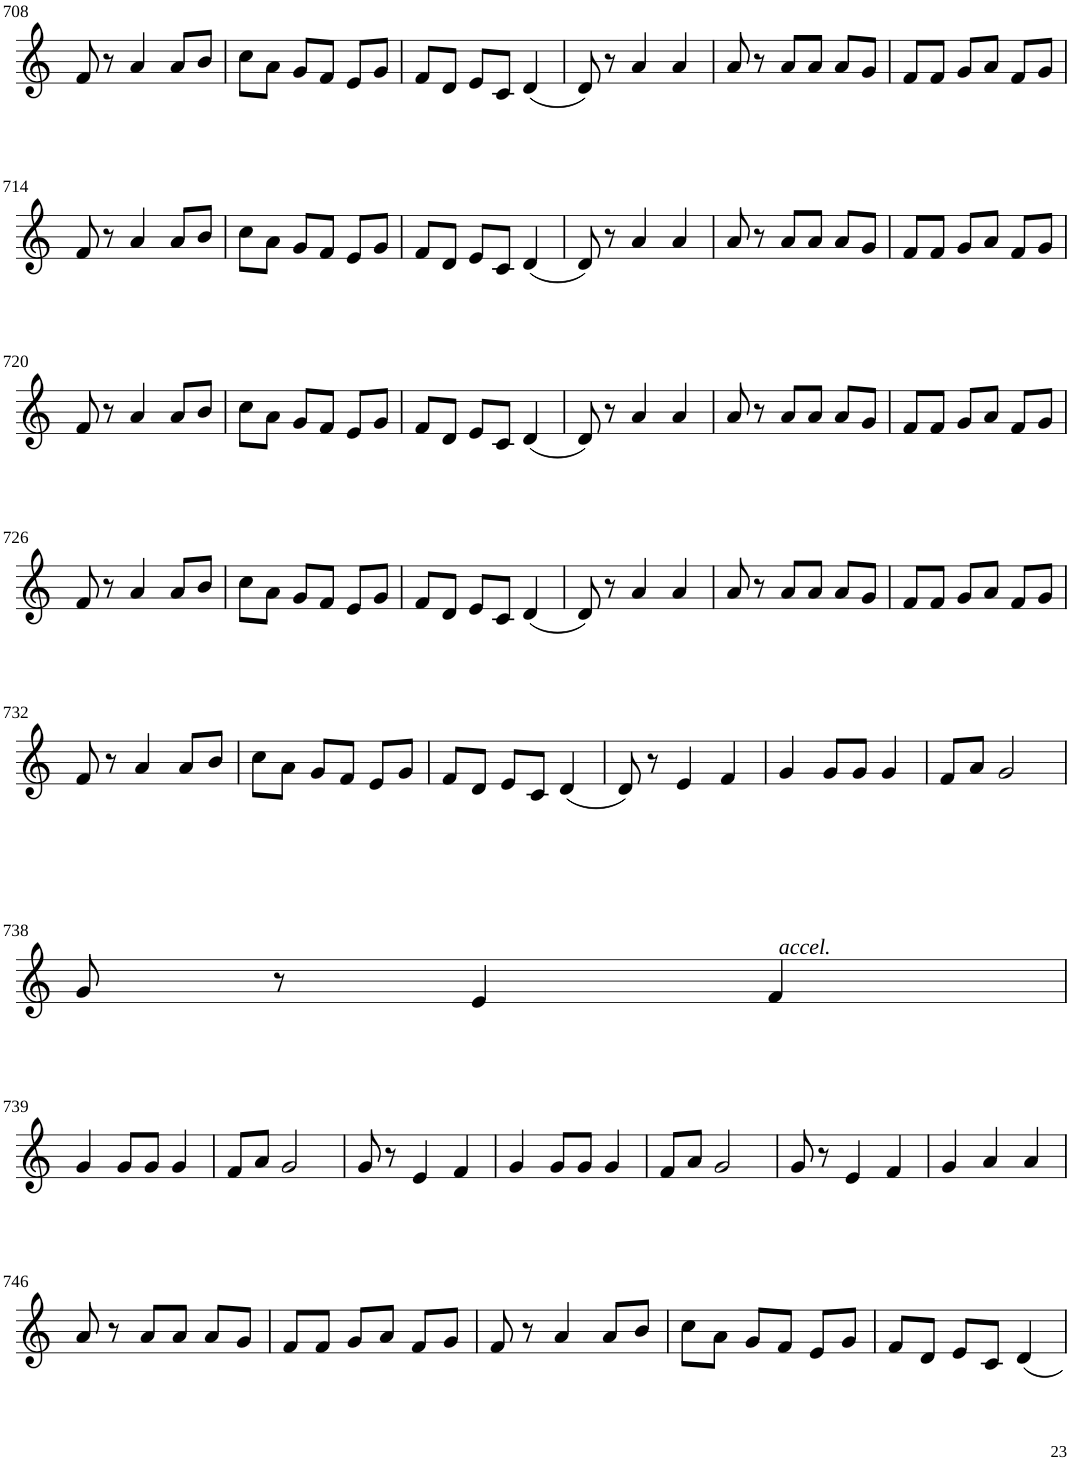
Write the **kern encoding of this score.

**kern
*part1
*staff1
*I"Violin
!!LO:PB:g=z
*clefG2
*k[]
*M3/4
=708
8f/
8r
4a/
8a/L
8b/J
=709
8cc\L
8a\J
8g/L
8f/J
8e/L
8g/J
=710
8f/L
8d/J
8e/L
8c/J
(4d/
=711
8d/)
8r
4a/
4a/
=712
8a/
8r
8a/L
8a/J
8a/L
8g/J
=713
8f/L
8f/J
8g/L
8a/J
8f/L
8g/J
!!LO:LB:g=z
=714
8f/
8r
4a/
8a/L
8b/J
=715
8cc\L
8a\J
8g/L
8f/J
8e/L
8g/J
=716
8f/L
8d/J
8e/L
8c/J
(4d/
=717
8d/)
8r
4a/
4a/
=718
8a/
8r
8a/L
8a/J
8a/L
8g/J
=719
8f/L
8f/J
8g/L
8a/J
8f/L
8g/J
!!LO:LB:g=z
=720
8f/
8r
4a/
8a/L
8b/J
=721
8cc\L
8a\J
8g/L
8f/J
8e/L
8g/J
=722
8f/L
8d/J
8e/L
8c/J
(4d/
=723
8d/)
8r
4a/
4a/
=724
8a/
8r
8a/L
8a/J
8a/L
8g/J
=725
8f/L
8f/J
8g/L
8a/J
8f/L
8g/J
!!LO:LB:g=z
=726
8f/
8r
4a/
8a/L
8b/J
=727
8cc\L
8a\J
8g/L
8f/J
8e/L
8g/J
=728
8f/L
8d/J
8e/L
8c/J
(4d/
=729
8d/)
8r
4a/
4a/
=730
8a/
8r
8a/L
8a/J
8a/L
8g/J
=731
8f/L
8f/J
8g/L
8a/J
8f/L
8g/J
!!LO:LB:g=z
=732
8f/
8r
4a/
8a/L
8b/J
=733
8cc\L
8a\J
8g/L
8f/J
8e/L
8g/J
=734
8f/L
8d/J
8e/L
8c/J
(4d/
=735
8d/)
8r
4e/
4f/
=736
!LO:TX:b:i:t=accel.
4g/
8g/L
8g/J
4g/
=737
8f/L
8a/J
2g/
!!LO:LB:g=z
=738
8g/
8r
4e/
4f/
!!LO:LB:g=z
=739
4g/
8g/L
8g/J
4g/
=740
8f/L
8a/J
2g/
=741
8g/
8r
4e/
4f/
=742
4g/
8g/L
8g/J
4g/
=743
8f/L
8a/J
2g/
=744
8g/
8r
4e/
4f/
=745
4g/
4a/
4a/
!!LO:LB:g=z
=746
8a/
8r
8a/L
8a/J
8a/L
8g/J
=747
8f/L
8f/J
8g/L
8a/J
8f/L
8g/J
=748
8f/
8r
4a/
8a/L
8b/J
=749
8cc\L
8a\J
8g/L
8f/J
8e/L
8g/J
=750
8f/L
8d/J
8e/L
8c/J
4d/
=
*-
